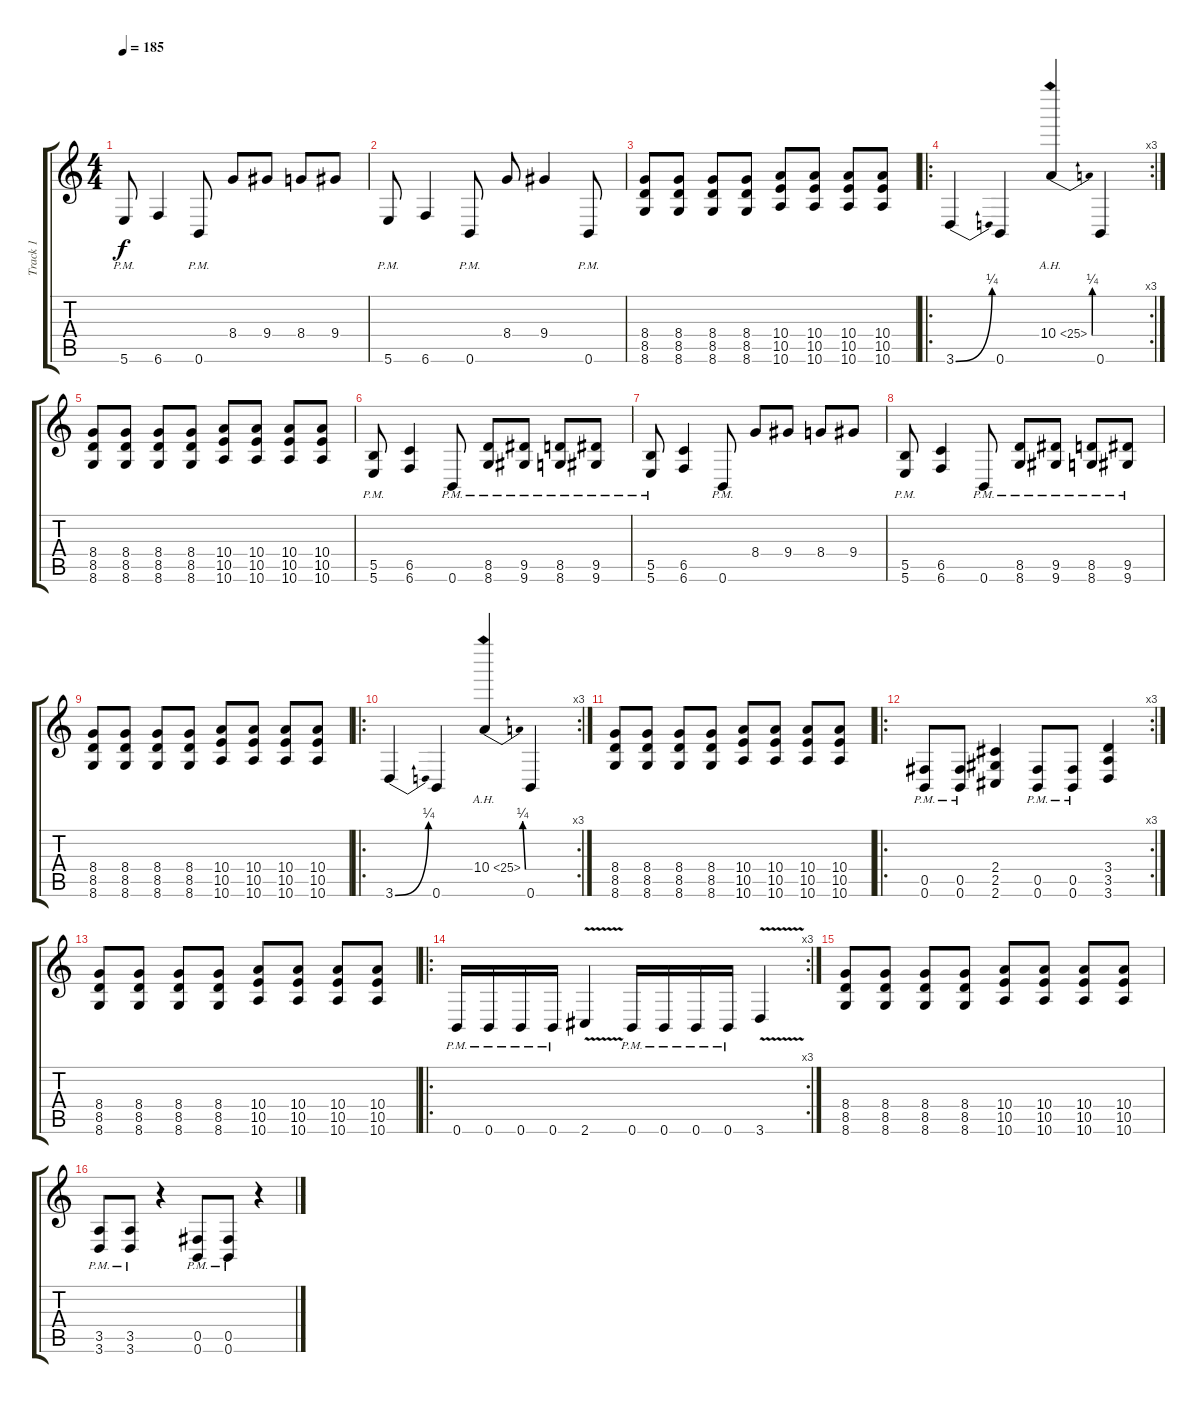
\track ("Track 1" "Track 1") {instrument distortionguitar}
\staff {score tabs}
\tuning (Db4 Ab3 E3 B2 Gb2 B1) {hide}
\ts (4 4)
\tempo 185
\clef g2
\ks c
5.6{pm}.8{dy f} 6.6.4 0.6{pm}.8 8.4.8 9.4.8 8.4.8 9.4.8 |
5.6{pm}.8 6.6.4 0.6{pm}.8 8.4.8 9.4.4 0.6{pm}.8 |
(8.4 8.5 8.6).8 (8.4 8.5 8.6).8 (8.4 8.5 8.6).8 (8.4 8.5 8.6).8 (10.4 10.5 10.6).8 (10.4 10.5 10.6).8 (10.4 10.5 10.6).8 (10.4 10.5 10.6).8 |
\ro
\rc 3
3.6{be (bend 0 0 60 1)}.4 0.6.4 10.4{be (bend 0 0 60 1) ah 15}.4 0.6.4 |
(8.4 8.5 8.6).8 (8.4 8.5 8.6).8 (8.4 8.5 8.6).8 (8.4 8.5 8.6).8 (10.4 10.5 10.6).8 (10.4 10.5 10.6).8 (10.4 10.5 10.6).8 (10.4 10.5 10.6).8 |
(5.5{pm} 5.6{pm}).8 (6.5 6.6).4 0.6{pm}.8 (8.5{pm} 8.6{pm}).8 (9.5{pm} 9.6{pm}).8 (8.5{pm} 8.6{pm}).8 (9.5{pm} 9.6{pm}).8 |
(5.5{pm} 5.6{pm}).8 (6.5 6.6).4 0.6{pm}.8 8.4.8 9.4.8 8.4.8 9.4.8 |
(5.5{pm} 5.6{pm}).8 (6.5 6.6).4 0.6{pm}.8 (8.5{pm} 8.6{pm}).8 (9.5{pm} 9.6{pm}).8 (8.5{pm} 8.6{pm}).8 (9.5{pm} 9.6{pm}).8 |
(8.4 8.5 8.6).8 (8.4 8.5 8.6).8 (8.4 8.5 8.6).8 (8.4 8.5 8.6).8 (10.4 10.5 10.6).8 (10.4 10.5 10.6).8 (10.4 10.5 10.6).8 (10.4 10.5 10.6).8 |
\ro
\rc 3
3.6{be (bend 0 0 60 1)}.4 0.6.4 10.4{be (bend 0 0 60 1) ah 15}.4 0.6.4 |
(8.4 8.5 8.6).8 (8.4 8.5 8.6).8 (8.4 8.5 8.6).8 (8.4 8.5 8.6).8 (10.4 10.5 10.6).8 (10.4 10.5 10.6).8 (10.4 10.5 10.6).8 (10.4 10.5 10.6).8 |
\ro
\rc 3
(0.5{pm} 0.6{pm}).8 (0.5{pm} 0.6{pm}).8 (2.4 2.5 2.6).4 (0.5{pm} 0.6{pm}).8 (0.5{pm} 0.6{pm}).8 (3.4 3.5 3.6).4 |
(8.4 8.5 8.6).8 (8.4 8.5 8.6).8 (8.4 8.5 8.6).8 (8.4 8.5 8.6).8 (10.4 10.5 10.6).8 (10.4 10.5 10.6).8 (10.4 10.5 10.6).8 (10.4 10.5 10.6).8 |
\ro
\rc 3
0.6{pm}.16 0.6{pm}.16 0.6{pm}.16 0.6{pm}.16 2.6{v}.4 0.6{pm}.16 0.6{pm}.16 0.6{pm}.16 0.6{pm}.16 3.6{v}.4 |
(8.4 8.5 8.6).8 (8.4 8.5 8.6).8 (8.4 8.5 8.6).8 (8.4 8.5 8.6).8 (10.4 10.5 10.6).8 (10.4 10.5 10.6).8 (10.4 10.5 10.6).8 (10.4 10.5 10.6).8 |
(3.5{pm} 3.6{pm}).8 (3.5{pm} 3.6{pm}).8 r.4 (0.5{pm} 0.6{pm}).8 (0.5{pm} 0.6{pm}).8 r.4
